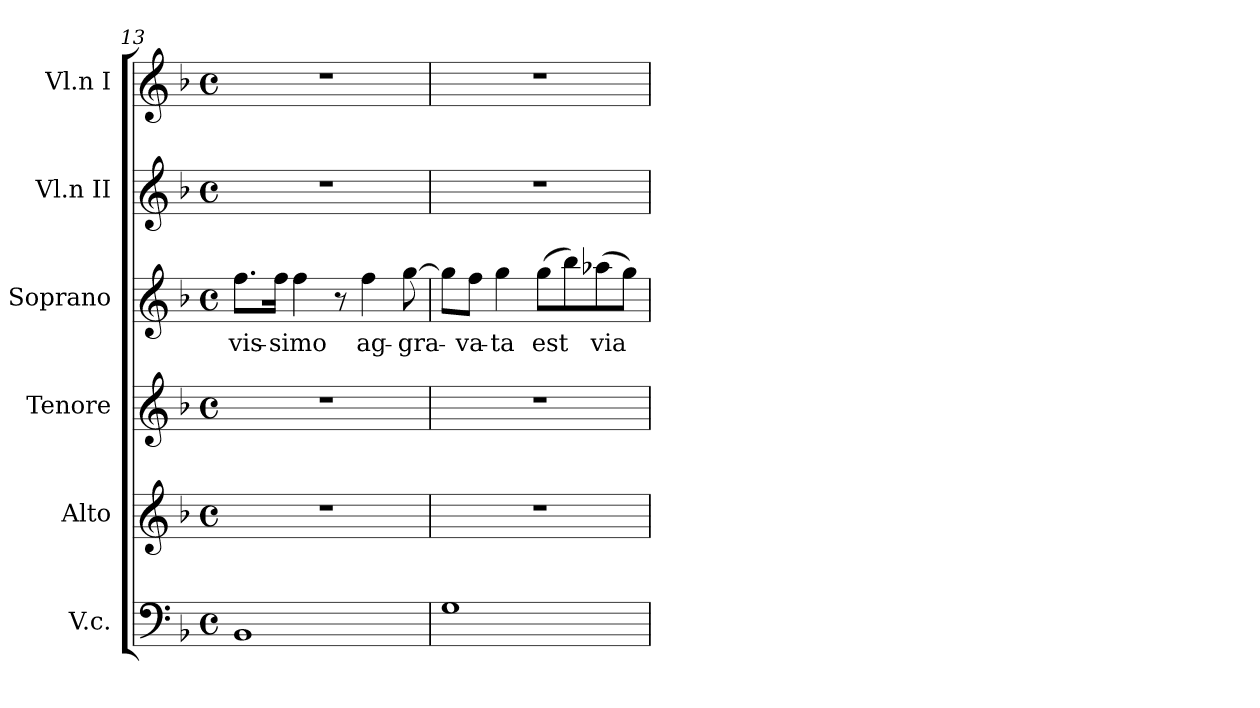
**kern	**kern	**kern	**kern	**text	**kern	**kern
*part6	*part5	*part4	*part3	*part3	*part2	*part1
*staff6	*staff5	*staff4	*staff3	*staff3	*staff2	*staff1
*I"V.c.	*I"Alto	*I"Tenore	*I"Soprano	*	*I"Vl.n II	*I"Vl.n I
*I'V.c.	*I'Alto	*I'Tenore	*I'Soprano	*	*I'Vl.n II	*I'Vl.n I
!!LO:PB:g=z
*clefF4	*clefG2	*clefG2	*clefG2	*	*clefG2	*clefG2
*k[b-]	*k[b-]	*k[b-]	*k[b-]	*	*k[b-]	*k[b-]
*F:	*F:	*F:	*F:	*	*F:	*F:
*M4/4	*M4/4	*M4/4	*M4/4	*	*M4/4	*M4/4
*met(c)	*met(c)	*met(c)	*met(c)	*	*met(c)	*met(c)
=13	=13	=13	=13	=13	=13	=13
!	!	!	!	!LO:LY:b	!	!
1BB-	1r	1r	8.ff\L	vis-	1r	1r
!	!	!	!	!LO:LY:b	!	!
.	.	.	16ff\Jk	-simo	.	.
.	.	.	4ff\	.	.	.
.	.	.	8r	.	.	.
!	!	!	!	!LO:LY:b	!	!
.	.	.	4ff\	ag-	.	.
!	!	!	!	!LO:LY:b	!	!
.	.	.	[>8gg\	-gra-	.	.
=14	=14	=14	=14	=14	=14	=14
1G	1r	1r	8gg\L]	.	1r	1r
!	!	!	!	!LO:LY:b	!	!
.	.	.	8ff\J	-va-	.	.
!	!	!	!	!LO:LY:b	!	!
.	.	.	4gg\	-ta	.	.
!	!	!	!	!LO:LY:b	!	!
.	.	.	(>8gg\L	est	.	.
.	.	.	8bb-\)	.	.	.
!	!	!	!	!LO:LY:b	!	!
.	.	.	(>8aa-X\	via	.	.
.	.	.	8gg\J)	.	.	.
=	=	=	=	=	=	=
*-	*-	*-	*-	*-	*-	*-
